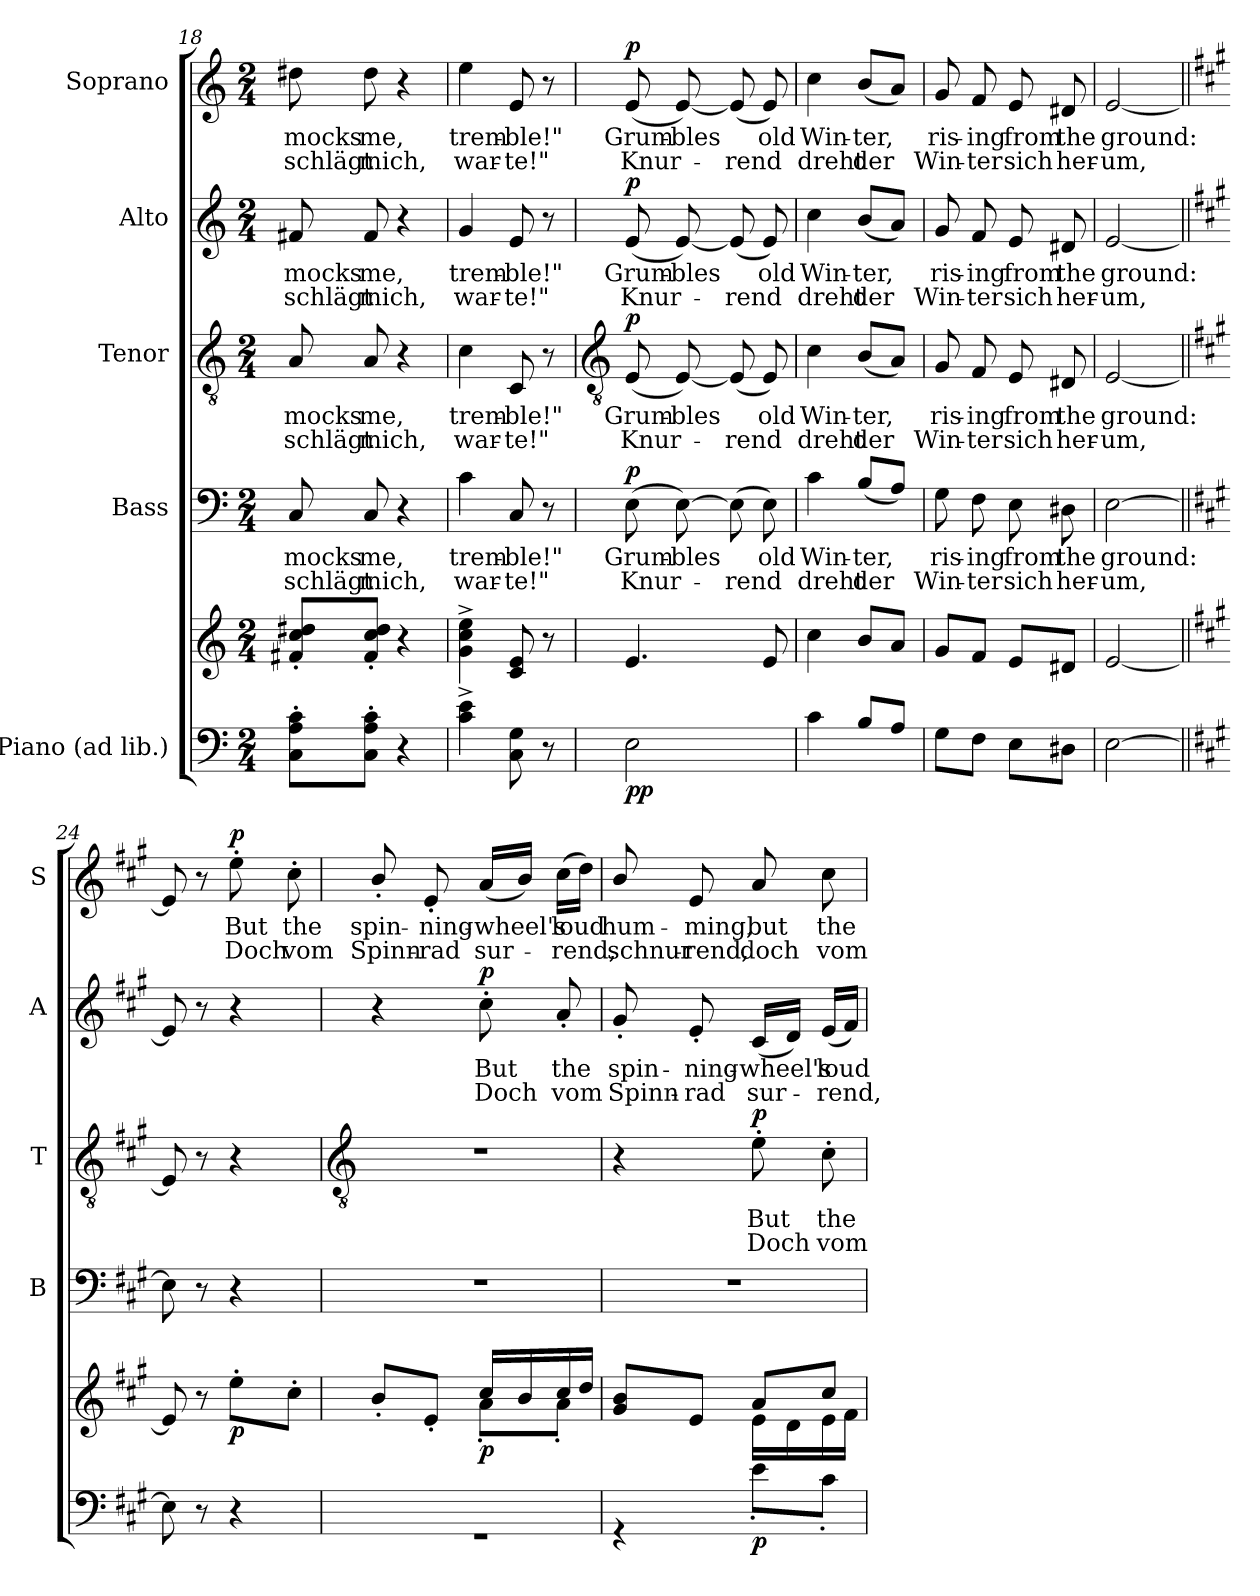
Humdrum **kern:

**kern	**kern	**dynam	**kern	**text	**text	**dynam	**kern	**text	**text	**dynam	**kern	**text	**text	**dynam	**kern	**text	**text	**dynam
*part5	*part5	*part5	*part4	*part4	*part4	*part4	*part3	*part3	*part3	*part3	*part2	*part2	*part2	*part2	*part1	*part1	*part1	*part1
*staff6	*staff5	*staff5/6	*staff4	*staff4	*staff4	*staff4	*staff3	*staff3	*staff3	*staff3	*staff2	*staff2	*staff2	*staff2	*staff1	*staff1	*staff1	*staff1
*I"Piano (ad lib.)	*	*	*I"Bass	*	*	*	*I"Tenor	*	*	*	*I"Alto	*	*	*	*I"Soprano	*	*	*
*	*	*	*I'B	*	*	*	*I'T	*	*	*	*I'A	*	*	*	*I'S	*	*	*
*clefF4	*clefG2	*	*clefF4	*	*	*	*clefGv2	*	*	*	*clefG2	*	*	*	*clefG2	*	*	*
*k[]	*k[]	*	*k[]	*	*	*	*k[]	*	*	*	*k[]	*	*	*	*k[]	*	*	*
*C:	*C:	*	*C:	*	*	*	*C:	*	*	*	*C:	*	*	*	*C:	*	*	*
*M2/4	*M2/4	*	*M2/4	*	*	*	*M2/4	*	*	*	*M2/4	*	*	*	*M2/4	*	*	*
=18	=18	=18	=18	=18	=18	=18	=18	=18	=18	=18	=18	=18	=18	=18	=18	=18	=18	=18
!	!	!	!	!LO:LY:b	!LO:LY:b	!	!	!LO:LY:b	!LO:LY:b	!	!	!LO:LY:b	!LO:LY:b	!	!	!LO:LY:b	!LO:LY:b	!
8C' 8A' 8c'L	8f#X' 8cc' 8dd#X'L	.	8C	mocks	schlägt	.	8A	mocks	schlägt	.	8f#X	mocks	schlägt	.	8dd#X	mocks	schlägt	.
!	!	!	!	!LO:LY:b	!LO:LY:b	!	!	!LO:LY:b	!LO:LY:b	!	!	!LO:LY:b	!LO:LY:b	!	!	!LO:LY:b	!LO:LY:b	!
8C' 8A' 8c'J	8f#' 8cc' 8dd#'J	.	8C	me,	mich,	.	8A	me,	mich,	.	8f#	me,	mich,	.	8dd#	me,	mich,	.
4r	4r	.	4r	.	.	.	4r	.	.	.	4r	.	.	.	4r	.	.	.
=19	=19	=19	=19	=19	=19	=19	=19	=19	=19	=19	=19	=19	=19	=19	=19	=19	=19	=19
!	!	!	!	!LO:LY:b	!LO:LY:b	!	!	!LO:LY:b	!LO:LY:b	!	!	!LO:LY:b	!LO:LY:b	!	!	!LO:LY:b	!LO:LY:b	!
4c^ 4e^	4g^ 4cc^ 4ee^	.	4c	trem-	-war-	.	4c	trem-	-war-	.	4g	trem-	-war-	.	4ee	trem-	-war-	.
!	!	!	!	!LO:LY:b	!LO:LY:b	!	!	!LO:LY:b	!LO:LY:b	!	!	!LO:LY:b	!LO:LY:b	!	!	!LO:LY:b	!LO:LY:b	!
8C 8G	8c 8e	.	8C	-ble!"	te!"	.	8C	-ble!"	te!"	.	8e	-ble!"	te!"	.	8e	-ble!"	te!"	.
8r	8r	.	8r	.	.	.	8r	.	.	.	8r	.	.	.	8r	.	.	.
!!LO:LB:g=z
=20	=20	=20	=20	=20	=20	=20	=20	=20	=20	=20	=20	=20	=20	=20	=20	=20	=20	=20
*	*	*	*	*	*	*	*clefGv2	*	*	*	*	*	*	*	*	*	*	*
!	!	!LO:DY:b=2	!	!LO:LY:b	!LO:LY:b	!	!	!LO:LY:b	!LO:LY:b	!	!	!LO:LY:b	!LO:LY:b	!	!	!LO:LY:b	!LO:LY:b	!
!	!	!LO:DY:n=1:b	!	!	!	!LO:DY:b	!	!	!	!LO:DY:b	!	!	!	!LO:DY:b	!	!	!	!LO:DY:b
2E	4.e	p p	(>8E	Grum-	-Knur-	p	(<8E	Grum-	-Knur-	p	(<8e	Grum-	-Knur-	p	(<8e	Grum-	-Knur-	p
!	!	!	!	!LO:LY:b	!	!	!	!LO:LY:b	!	!	!	!LO:LY:b	!	!	!	!LO:LY:b	!	!
.	.	.	[8E)	bles	.	.	[8E)	bles	.	.	[8e)	bles	.	.	[8e)	bles	.	.
!	!	!	!	!	!LO:LY:b	!	!	!	!LO:LY:b	!	!	!	!LO:LY:b	!	!	!	!LO:LY:b	!
.	.	.	(>8E]	.	rend	.	(<8E]	.	rend	.	(<8e]	.	rend	.	(<8e]	.	rend	.
!	!	!	!	!LO:LY:b	!	!	!	!LO:LY:b	!	!	!	!LO:LY:b	!	!	!	!LO:LY:b	!	!
.	8e	.	8E)	old	.	.	8E)	old	.	.	8e)	old	.	.	8e)	old	.	.
=21	=21	=21	=21	=21	=21	=21	=21	=21	=21	=21	=21	=21	=21	=21	=21	=21	=21	=21
!	!	!	!	!LO:LY:b	!LO:LY:b	!	!	!LO:LY:b	!LO:LY:b	!	!	!LO:LY:b	!LO:LY:b	!	!	!LO:LY:b	!LO:LY:b	!
4c	4cc	.	4c	Win-	-dreht	.	4c	Win-	-dreht	.	4cc	Win-	-dreht	.	4cc	Win-	-dreht	.
!	!	!	!	!LO:LY:b	!LO:LY:b	!	!	!LO:LY:b	!LO:LY:b	!	!	!LO:LY:b	!LO:LY:b	!	!	!LO:LY:b	!LO:LY:b	!
8B/L	8b/L	.	(>8B/L	ter,	der	.	(<8B/L	ter,	der	.	(<8b/L	ter,	der	.	(<8b/L	ter,	der	.
8AJ	8aJ	.	8AJ)	.	.	.	8AJ)	.	.	.	8aJ)	.	.	.	8aJ)	.	.	.
=22	=22	=22	=22	=22	=22	=22	=22	=22	=22	=22	=22	=22	=22	=22	=22	=22	=22	=22
!	!	!	!	!LO:LY:b	!LO:LY:b	!	!	!LO:LY:b	!LO:LY:b	!	!	!LO:LY:b	!LO:LY:b	!	!	!LO:LY:b	!LO:LY:b	!
8GL	8gL	.	8G	ris-	-Win-	.	8G	ris-	-Win-	.	8g	ris-	-Win-	.	8g	ris-	-Win-	.
!	!	!	!	!LO:LY:b	!LO:LY:b	!	!	!LO:LY:b	!LO:LY:b	!	!	!LO:LY:b	!LO:LY:b	!	!	!LO:LY:b	!LO:LY:b	!
8FJ	8fJ	.	8F	-ing	ter	.	8F	-ing	ter	.	8f	-ing	ter	.	8f	-ing	ter	.
!	!	!	!	!LO:LY:b	!LO:LY:b	!	!	!LO:LY:b	!LO:LY:b	!	!	!LO:LY:b	!LO:LY:b	!	!	!LO:LY:b	!LO:LY:b	!
8EL	8eL	.	8E	from	sich	.	8E	from	sich	.	8e	from	sich	.	8e	from	sich	.
!	!	!	!	!LO:LY:b	!LO:LY:b	!	!	!LO:LY:b	!LO:LY:b	!	!	!LO:LY:b	!LO:LY:b	!	!	!LO:LY:b	!LO:LY:b	!
8D#XJ	8d#XJ	.	8D#X	the	her-	.	8D#X	the	her-	.	8d#X	the	her-	.	8d#X	the	her-	.
=23	=23	=23	=23	=23	=23	=23	=23	=23	=23	=23	=23	=23	=23	=23	=23	=23	=23	=23
!	!	!	!	!LO:LY:b	!LO:LY:b	!	!	!LO:LY:b	!LO:LY:b	!	!	!LO:LY:b	!LO:LY:b	!	!	!LO:LY:b	!LO:LY:b	!
[2E	[2e	.	[2E	-ground:	um,	.	[2E	-ground:	um,	.	[2e	-ground:	um,	.	[2e	-ground:	um,	.
=24||	=24||	=24||	=24||	=24||	=24||	=24||	=24||	=24||	=24||	=24||	=24||	=24||	=24||	=24||	=24||	=24||	=24||	=24||
*k[f#c#g#]	*k[f#c#g#]	*	*k[f#c#g#]	*	*	*	*k[f#c#g#]	*	*	*	*k[f#c#g#]	*	*	*	*k[f#c#g#]	*	*	*
*A:	*A:	*	*A:	*	*	*	*A:	*	*	*	*A:	*	*	*	*A:	*	*	*
8E]	8e]	.	8E]	.	.	.	8E]	.	.	.	8e]	.	.	.	8e]	.	.	.
8r	8r	.	8r	.	.	.	8r	.	.	.	8r	.	.	.	8r	.	.	.
!	!	!LO:DY:b	!	!	!	!	!	!	!	!	!	!	!	!	!	!LO:LY:b	!LO:LY:b	!LO:DY:b
4r	8ee'\L	p	4r	.	.	.	4r	.	.	.	4r	.	.	.	8ee'	But	Doch	p
!	!	!	!	!	!	!	!	!	!	!	!	!	!	!	!	!LO:LY:b	!LO:LY:b	!
.	8cc#'\J	.	.	.	.	.	.	.	.	.	.	.	.	.	8cc#'	the	vom	.
!!LO:LB:g=z
=25	=25	=25	=25	=25	=25	=25	=25	=25	=25	=25	=25	=25	=25	=25	=25	=25	=25	=25
*	*	*	*	*	*	*	*clefGv2	*	*	*	*	*	*	*	*	*	*	*
*^	*	*	*	*	*	*	*	*	*	*	*	*	*	*	*	*	*	*
!	!LO:N:vis=1	!	!	!LO:N:vis=1	!	!	!	!LO:N:vis=1	!	!	!	!	!	!	!	!	!LO:LY:b	!LO:LY:b	!
*	*	*^	*	*	*	*	*	*	*	*	*	*	*	*	*	*	*	*	*
2ryy	2r	8b'/L	4ryy	.	2r	.	.	.	2r	.	.	.	4r	.	.	.	8b'/	spin-	-Spinn-	.
!	!	!	!	!	!	!	!	!	!	!	!	!	!	!	!	!	!	!LO:LY:b	!LO:LY:b	!
.	.	8e'/J	.	.	.	.	.	.	.	.	.	.	.	.	.	.	8e'	-ning-	-rad	.
!	!	!	!	!LO:DY:b	!	!	!	!	!	!	!	!	!	!LO:LY:b	!LO:LY:b	!LO:DY:b	!	!LO:LY:b	!LO:LY:b	!
.	.	16cc#/LL	8a'\L	p	.	.	.	.	.	.	.	.	8cc#'	But	Doch	p	(<16aLL	wheel's	sur-	.
.	.	16b/	.	.	.	.	.	.	.	.	.	.	.	.	.	.	16bJJ)	.	.	.
!	!	!	!	!	!	!	!	!	!	!	!	!	!	!LO:LY:b	!LO:LY:b	!	!	!LO:LY:b	!LO:LY:b	!
.	.	16cc#/	8a'\J	.	.	.	.	.	.	.	.	.	8a'	the	vom	.	(>16cc#LL	loud	rend,	.
.	.	16dd/JJ	.	.	.	.	.	.	.	.	.	.	.	.	.	.	16ddJJ)	.	.	.
=26	=26	=26	=26	=26	=26	=26	=26	=26	=26	=26	=26	=26	=26	=26	=26	=26	=26	=26	=26	=26
!	!	!	!	!	!LO:N:vis=1	!	!	!	!	!	!	!	!	!LO:LY:b	!LO:LY:b	!	!	!LO:LY:b	!LO:LY:b	!
2ryy	4r	8g#/ 8b/L	4ryy	.	2r	.	.	.	4r	.	.	.	8g#'	spin-	-Spinn-	.	8b/	hum-	-schnur-	.
!	!	!	!	!	!	!	!	!	!	!	!	!	!	!LO:LY:b	!LO:LY:b	!	!	!LO:LY:b	!LO:LY:b	!
.	.	8e/J	.	.	.	.	.	.	.	.	.	.	8e'	-ning-	-rad	.	8e	-ming,	rend,	.
!	!	!	!	!LO:DY:b=2	!	!	!	!	!	!LO:LY:b	!LO:LY:b	!LO:DY:b	!	!LO:LY:b	!LO:LY:b	!	!	!LO:LY:b	!LO:LY:b	!
.	8e'L	8a/L	16e\LL	p	.	.	.	.	8e'	But	Doch	p	(<16c#LL	wheel's	sur-	.	8a	but	doch	.
.	.	.	16d\	.	.	.	.	.	.	.	.	.	16dJJ)	.	.	.	.	.	.	.
!	!	!	!	!	!	!	!	!	!	!LO:LY:b	!LO:LY:b	!	!	!LO:LY:b	!LO:LY:b	!	!	!LO:LY:b	!LO:LY:b	!
.	8c#'J	8cc#/J	16e\	.	.	.	.	.	8c#'	the	vom	.	(<16eLL	loud	rend,	.	8cc#	the	vom	.
.	.	.	16f#\JJ	.	.	.	.	.	.	.	.	.	16f#JJ)	.	.	.	.	.	.	.
*v	*v	*	*	*	*	*	*	*	*	*	*	*	*	*	*	*	*	*	*	*
*	*v	*v	*	*	*	*	*	*	*	*	*	*	*	*	*	*	*	*	*
=	=	=	=	=	=	=	=	=	=	=	=	=	=	=	=	=	=	=
*-	*-	*-	*-	*-	*-	*-	*-	*-	*-	*-	*-	*-	*-	*-	*-	*-	*-	*-
